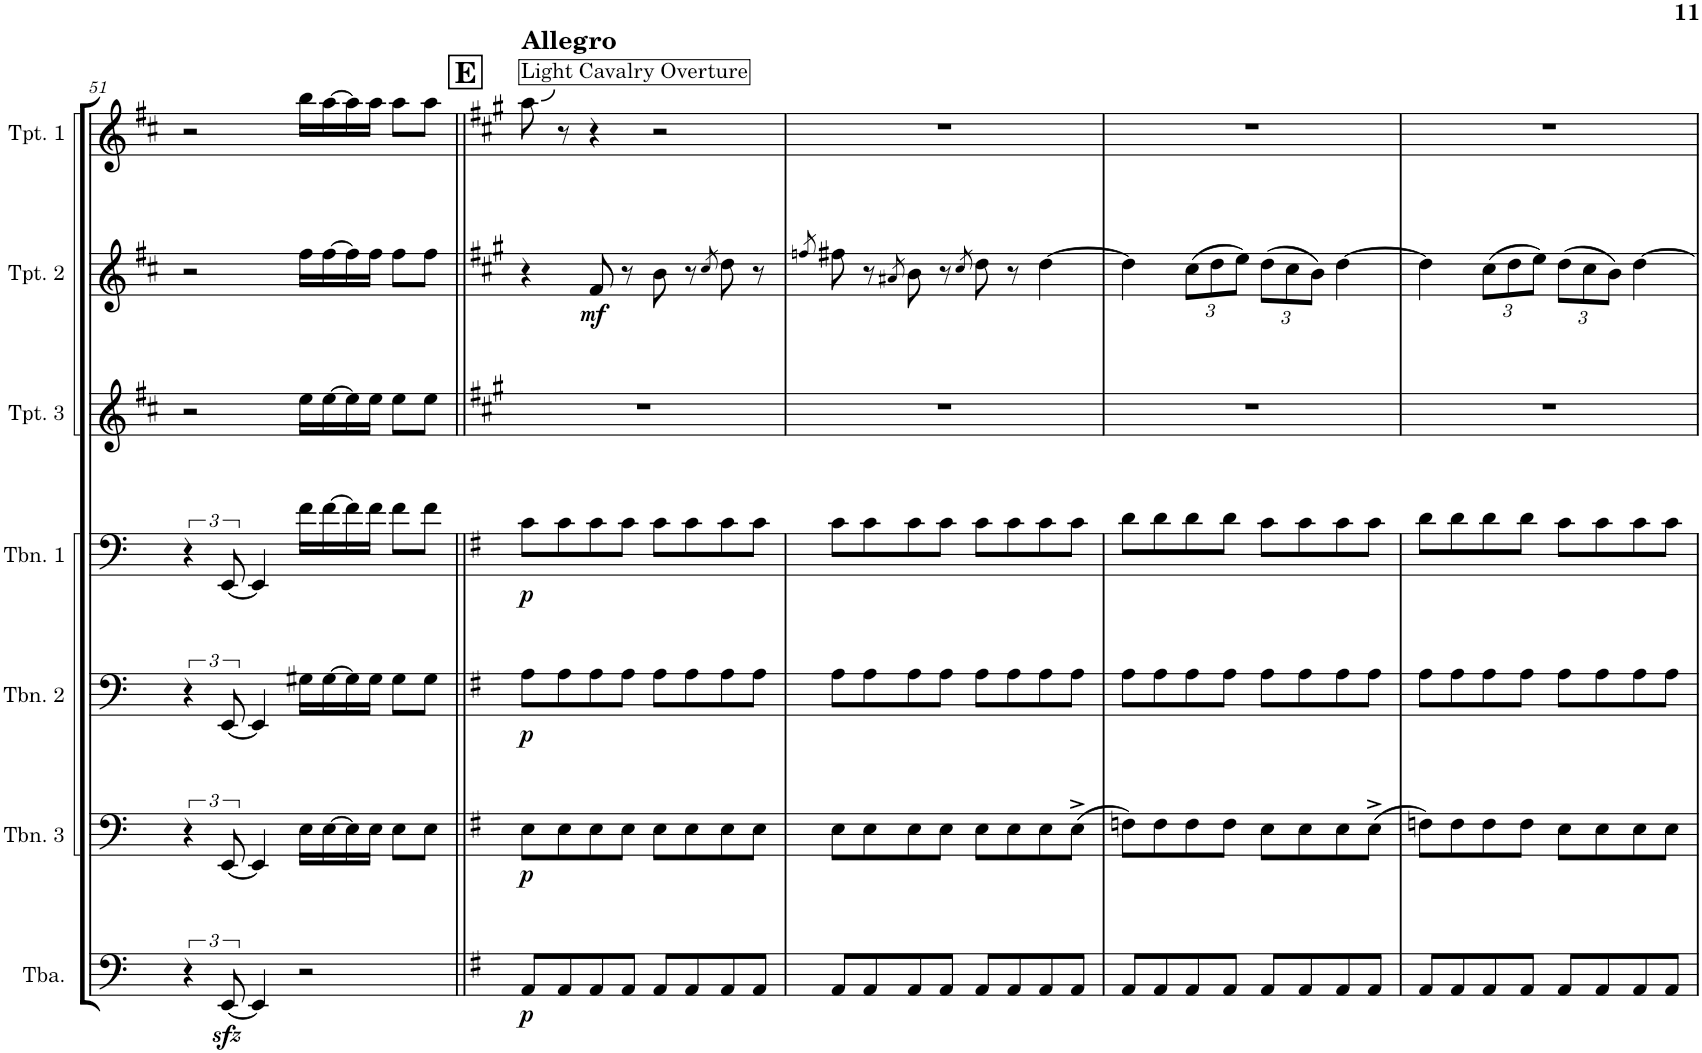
**kern	**dynam	**kern	**dynam	**kern	**dynam	**kern	**dynam	**kern	**kern	**dynam	**kern
*part7	*part7	*part6	*part6	*part5	*part5	*part4	*part4	*part3	*part2	*part2	*part1
*staff7	*staff7	*staff6	*staff6	*staff5	*staff5	*staff4	*staff4	*staff3	*staff2	*staff2	*staff1
*I"Tuba	*	*I"Trombone 3	*	*I"Trombone 2	*	*I"Trombone 1	*	*I"Trumpet 3	*I"Trumpet 2	*	*I"Trumpet 1
*I'Tba.	*	*I'Tbn. 3	*	*I'Tbn. 2	*	*I'Tbn. 1	*	*I'Tpt. 3	*I'Tpt. 2	*	*I'Tpt. 1
!!LO:PB:g=z
*clefF4	*	*clefF4	*	*clefF4	*	*clefF4	*	*clefG2	*clefG2	*	*clefG2
*	*	*	*	*	*	*	*	*Trd1c2	*Trd1c2	*	*Trd1c2
*k[]	*	*k[]	*	*k[]	*	*k[]	*	*k[f#c#]	*k[f#c#]	*	*k[f#c#]
*M4/4	*	*M4/4	*	*M4/4	*	*M4/4	*	*M4/4	*M4/4	*	*M4/4
=51	=51	=51	=51	=51	=51	=51	=51	=51	=51	=51	=51
6r	.	6r	.	6r	.	6r	.	2r	2r	.	2r
[12EEzz</	.	[12EE/	.	[12EE/	.	[12EE/	.	.	.	.	.
4EE/]	.	4EE/]	.	4EE/]	.	4EE/]	.	.	.	.	.
2r	.	16E\LL	.	16G#X\LL	.	16f\LL	.	16ee\LL	16ff#\LL	.	16bb\LL
.	.	[16E\	.	[16G#\	.	[16f\	.	[16ee\	[16ff#\	.	[16aa\
.	.	16E\]	.	16G#\]	.	16f\]	.	16ee\]	16ff#\]	.	16aa\]
.	.	16E\JJ	.	16G#\JJ	.	16f\JJ	.	16ee\JJ	16ff#\JJ	.	16aa\JJ
.	.	8E\L	.	8G#\L	.	8f\L	.	8ee\L	8ff#\L	.	8aa\L
.	.	8E\J	.	8G#\J	.	8f\J	.	8ee\J	8ff#\J	.	8aa\J
=52||	=52||	=52||	=52||	=52||	=52||	=52||	=52||	=52||	=52||	=52||	=52||
!!LO:REH:place=s1:a:B:cj:fs=14:t=E
*k[f#]	*	*k[f#]	*	*k[f#]	*	*k[f#]	*	*k[f#c#g#]	*k[f#c#g#]	*	*k[f#c#g#]
!	!	!	!	!	!	!	!	!	!	!	!LO:TX:a:t=Light Cavalry Overture
!	!	!	!	!	!	!	!	!	!	!	!LO:TX:a:B:t=Allegro
!	!LO:DY:b	!	!LO:DY:b	!	!LO:DY:b	!	!LO:DY:b	!	!	!	!
8AA/L	p	8E\L	p	8A\L	p	8c\L	p	1r	4r	.	8aa\
8AA/	.	8E\	.	8A\	.	8c\	.	.	.	.	8r
!	!	!	!	!	!	!	!	!	!	!LO:DY:b	!
8AA/	.	8E\	.	8A\	.	8c\	.	.	8f#/	mf	4r
8AA/J	.	8E\J	.	8A\J	.	8c\J	.	.	8r	.	.
8AA/L	.	8E\L	.	8A\L	.	8c\L	.	.	8b\	.	2r
8AA/	.	8E\	.	8A\	.	8c\	.	.	8r	.	.
.	.	.	.	.	.	.	.	.	8qcc#/	.	.
8AA/	.	8E\	.	8A\	.	8c\	.	.	8dd\	.	.
8AA/J	.	8E\J	.	8A\J	.	8c\J	.	.	8r	.	.
=53	=53	=53	=53	=53	=53	=53	=53	=53	=53	=53	=53
.	.	.	.	.	.	.	.	.	8qffn/	.	.
8AA/L	.	8E\L	.	8A\L	.	8c\L	.	1r	8ff#X\	.	1r
8AA/	.	8E\	.	8A\	.	8c\	.	.	8r	.	.
.	.	.	.	.	.	.	.	.	8qa#X/	.	.
8AA/	.	8E\	.	8A\	.	8c\	.	.	8b\	.	.
8AA/J	.	8E\J	.	8A\J	.	8c\J	.	.	8r	.	.
.	.	.	.	.	.	.	.	.	8qcc#/	.	.
8AA/L	.	8E\L	.	8A\L	.	8c\L	.	.	8dd\	.	.
8AA/	.	8E\	.	8A\	.	8c\	.	.	8r	.	.
8AA/	.	8E\	.	8A\	.	8c\	.	.	[4dd\	.	.
8AA/J	.	(8E^\J	.	8A\J	.	8c\J	.	.	.	.	.
=54	=54	=54	=54	=54	=54	=54	=54	=54	=54	=54	=54
8AA/L	.	8Fn\L)	.	8A\L	.	8d\L	.	1r	4dd\]	.	1r
8AA/	.	8F\	.	8A\	.	8d\	.	.	.	.	.
*	*	*	*	*	*	*	*	*	*Xbrackettup	*	*
8AA/	.	8F\	.	8A\	.	8d\	.	.	(12cc#\L	.	.
.	.	.	.	.	.	.	.	.	12dd\	.	.
8AA/J	.	8F\J	.	8A\J	.	8d\J	.	.	.	.	.
.	.	.	.	.	.	.	.	.	12ee\J)	.	.
8AA/L	.	8E\L	.	8A\L	.	8c\L	.	.	(12dd\L	.	.
.	.	.	.	.	.	.	.	.	12cc#\	.	.
8AA/	.	8E\	.	8A\	.	8c\	.	.	.	.	.
.	.	.	.	.	.	.	.	.	12b\J)	.	.
8AA/	.	8E\	.	8A\	.	8c\	.	.	[4dd\	.	.
8AA/J	.	(8E^\J	.	8A\J	.	8c\J	.	.	.	.	.
=55	=55	=55	=55	=55	=55	=55	=55	=55	=55	=55	=55
8AA/L	.	8Fn\L)	.	8A\L	.	8d\L	.	1r	4dd\]	.	1r
8AA/	.	8F\	.	8A\	.	8d\	.	.	.	.	.
8AA/	.	8F\	.	8A\	.	8d\	.	.	(12cc#\L	.	.
.	.	.	.	.	.	.	.	.	12dd\	.	.
8AA/J	.	8F\J	.	8A\J	.	8d\J	.	.	.	.	.
.	.	.	.	.	.	.	.	.	12ee\J)	.	.
8AA/L	.	8E\L	.	8A\L	.	8c\L	.	.	(12dd\L	.	.
.	.	.	.	.	.	.	.	.	12cc#\	.	.
8AA/	.	8E\	.	8A\	.	8c\	.	.	.	.	.
.	.	.	.	.	.	.	.	.	12b\J)	.	.
8AA/	.	8E\	.	8A\	.	8c\	.	.	[4dd\	.	.
8AA/J	.	8E\J	.	8A\J	.	8c\J	.	.	.	.	.
=	=	=	=	=	=	=	=	=	=	=	=
*-	*-	*-	*-	*-	*-	*-	*-	*-	*-	*-	*-
